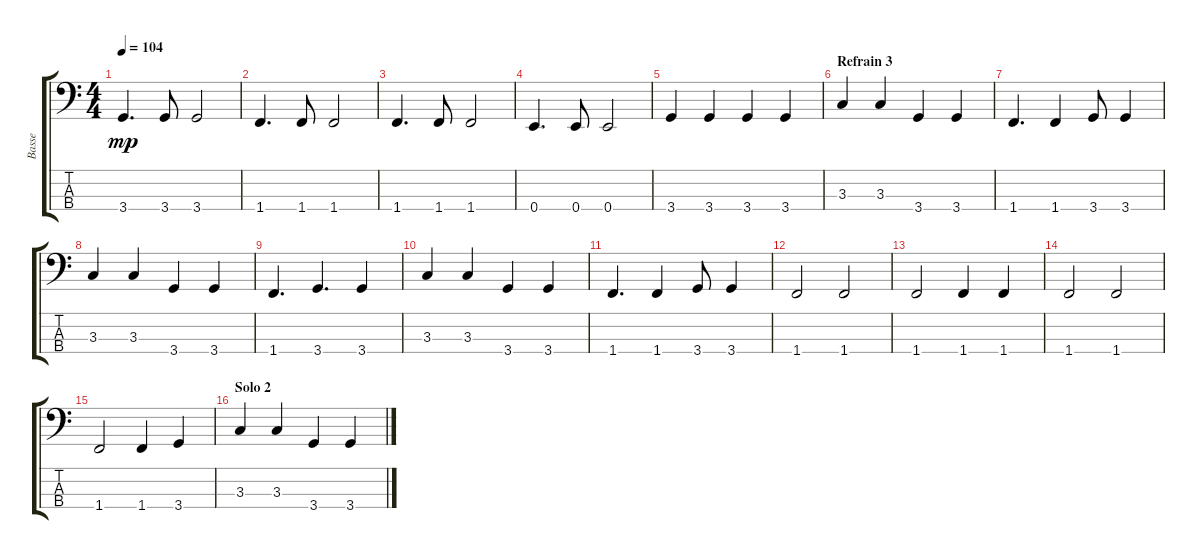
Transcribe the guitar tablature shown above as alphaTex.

\track ("Basse" "Basse") {instrument electricbasspick}
\staff {score tabs}
\tuning (G2 D2 A1 E1) {hide}
\ts (4 4)
\tempo 104
\clef f4
\ks c
3.4.4{d dy mp} 3.4.8 3.4.2 |
1.4.4{d} 1.4.8 1.4.2 |
1.4.4{d} 1.4.8 1.4.2 |
0.4.4{d} 0.4.8 0.4.2 |
3.4.4 3.4.4 3.4.4 3.4.4 |
\section ("" "Refrain 3")
3.3.4 3.3.4 3.4.4 3.4.4 |
1.4.4{d} 1.4.4 3.4.8 3.4.4 |
3.3.4 3.3.4 3.4.4 3.4.4 |
1.4.4{d} 3.4.4{d} 3.4.4 |
3.3.4 3.3.4 3.4.4 3.4.4 |
1.4.4{d} 1.4.4 3.4.8 3.4.4 |
1.4.2 1.4.2 |
1.4.2 1.4.4 1.4.4 |
1.4.2 1.4.2 |
1.4.2 1.4.4 3.4.4 |
\section ("" "Solo 2 ")
3.3.4 3.3.4 3.4.4 3.4.4
